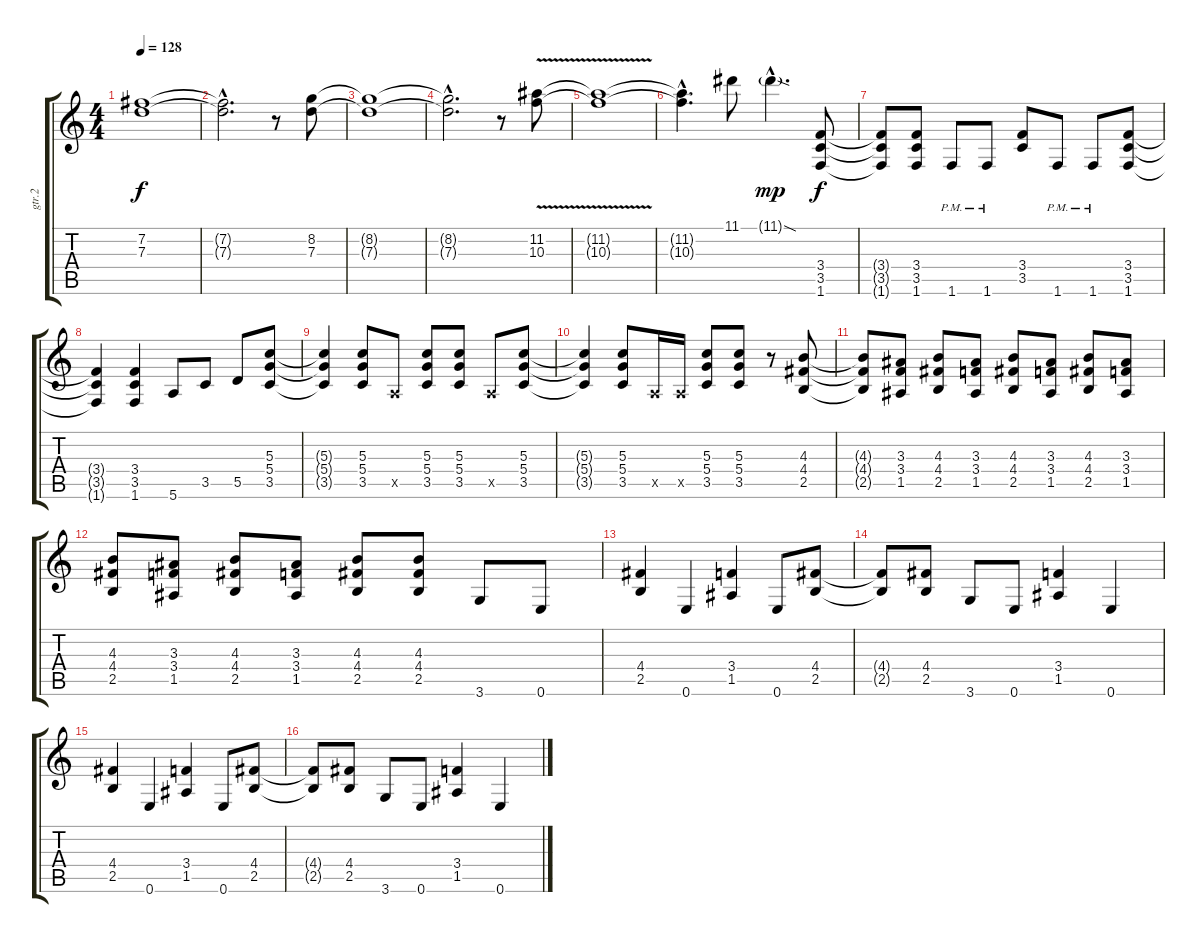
\track ("gtr.2" "gtr.2") {instrument overdrivenguitar}
\staff {score tabs}
\tuning (E4 B3 G3 D3 A2 E2) {hide}
\ts (4 4)
\tempo 128
\clef g2
\ks c
(7.2{t} 7.3{t}).1{dy f} |
(7.2{hac t} 7.3{hac t}).2{d} r.8 (8.2 7.3).8 |
(8.2{t} 7.3{t}).1 |
(8.2{hac t} 7.3{hac t}).2{d} r.8 (11.2{v} 10.3{v}).8 |
(11.2{t} 10.3{t}).1 |
(11.2{hac t} 10.3{hac t}).4{d} 11.1.8 11.1{sod g hac}.4{d dy mp} (3.4 3.5 1.6).8{dy f} |
(3.4{t} 3.5{t} 1.6{t}).8 (3.4 3.5 1.6).8 1.6{pm}.8 1.6{pm}.8 (3.4 3.5).8 1.6{pm}.8 1.6{pm}.8 (3.4 3.5 1.6).8 |
(3.4{t} 3.5{t} 1.6{t}).4 (3.4 3.5 1.6).4 5.6.8 3.5.8 5.5.8 (5.3 5.4 3.5).8 |
(5.3{t} 5.4{t} 3.5{t}).4 (5.3 5.4 3.5).8 0.5{x}.8 (5.3 5.4 3.5).8 (5.3 5.4 3.5).8 0.5{x}.8 (5.3 5.4 3.5).8 |
(5.3{t} 5.4{t} 3.5{t}).4 (5.3 5.4 3.5).8 0.5{x}.16 0.5{x}.16 (5.3 5.4 3.5).8 (5.3 5.4 3.5).8 r.8 (4.3 4.4 2.5).8 |
(4.3{t} 4.4{t} 2.5{t}).8 (3.3 3.4 1.5).8 (4.3 4.4 2.5).8 (3.3 3.4 1.5).8 (4.3 4.4 2.5).8 (3.3 3.4 1.5).8 (4.3 4.4 2.5).8 (3.3 3.4 1.5).8 |
(4.3 4.4 2.5).8 (3.3 3.4 1.5).8 (4.3 4.4 2.5).8 (3.3 3.4 1.5).8 (4.3 4.4 2.5).8 (4.3 4.4 2.5).8 3.6.8 0.6.8 |
(4.4 2.5).4 0.6.4 (3.4 1.5).4 0.6.8 (4.4 2.5).8 |
(4.4{t} 2.5{t}).8 (4.4 2.5).8 3.6.8 0.6.8 (3.4 1.5).4 0.6.4 |
(4.4 2.5).4 0.6.4 (3.4 1.5).4 0.6.8 (4.4 2.5).8 |
(4.4{t} 2.5{t}).8 (4.4 2.5).8 3.6.8 0.6.8 (3.4 1.5).4 0.6.4
